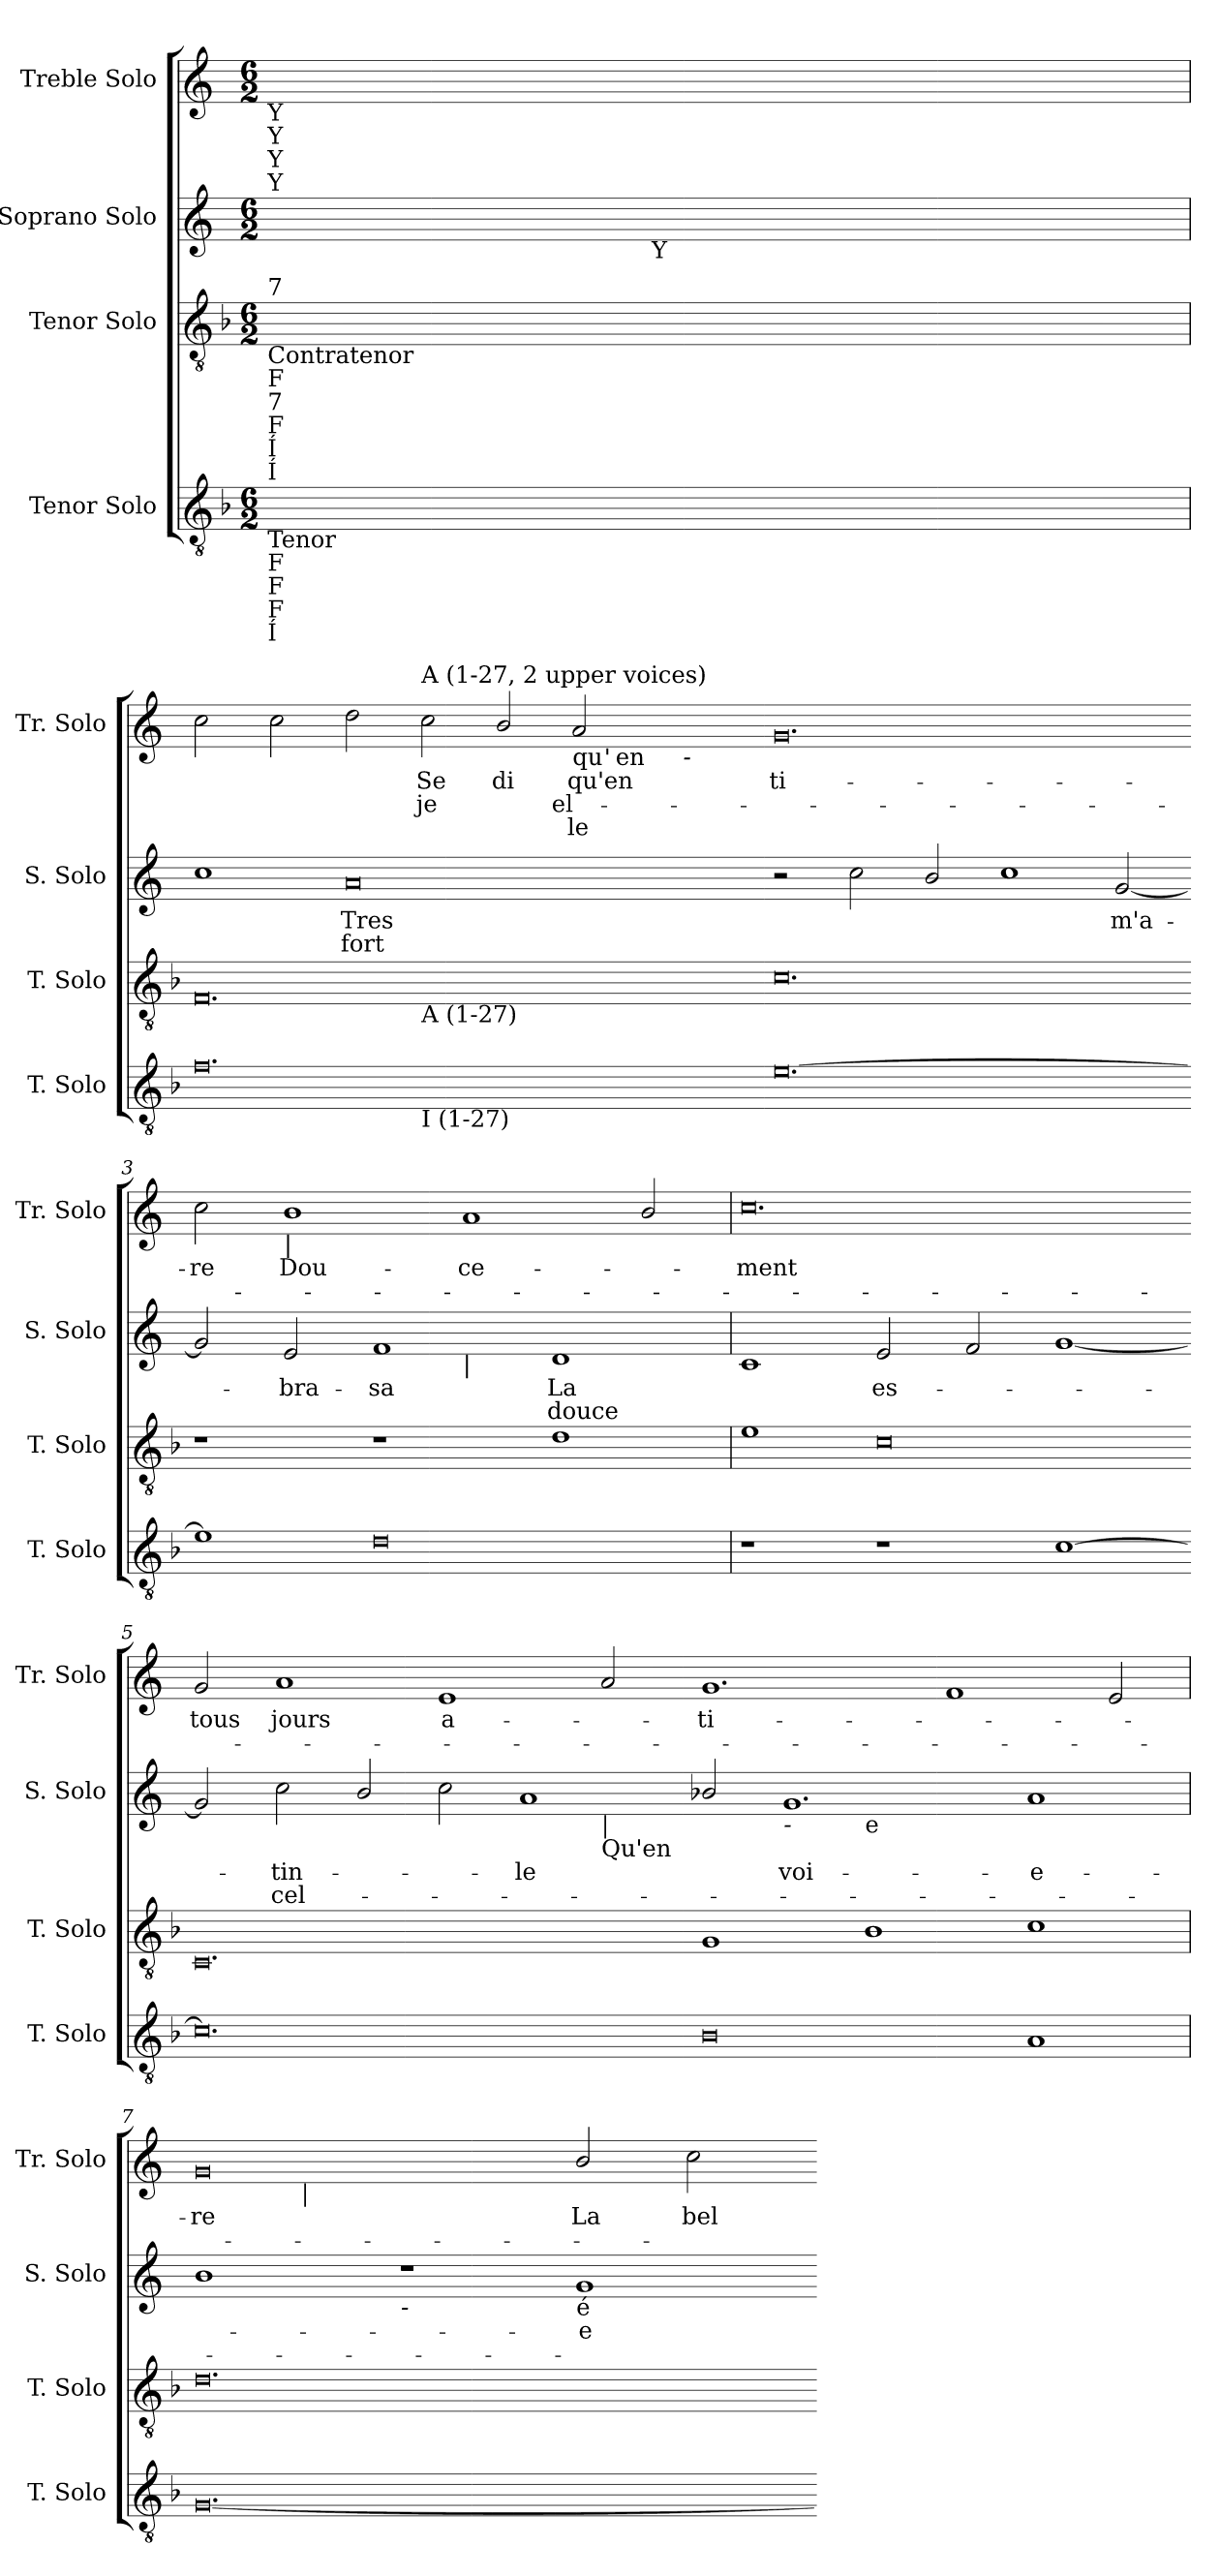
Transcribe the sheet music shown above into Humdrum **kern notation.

**kern	**kern	**kern	**text	**text	**kern	**text	**text	**text
*part4	*part3	*part2	*part2	*part2	*part1	*part1	*part1	*part1
*staff4	*staff3	*staff2	*staff2	*staff2	*staff1	*staff1	*staff1	*staff1
*I"Tenor Solo	*I"Tenor Solo	*I"Soprano Solo	*	*	*I"Treble Solo	*	*	*
*I'T. Solo	*I'T. Solo	*I'S. Solo	*	*	*I'Tr. Solo	*	*	*
!!LO:PB:g=z
*clefGv2	*clefGv2	*clefG2	*	*	*clefG2	*	*	*
*ITrd7c12	*ITrd7c12	*	*	*	*	*	*	*
*k[b-]	*k[b-]	*k[]	*	*	*k[]	*	*	*
*F:	*F:	*C:	*	*	*C:	*	*	*
*M6/2	*M6/2	*M6/2	*	*	*M6/2	*	*	*
=1	=1	=1	=1	=1	=1	=1	=1	=1
!	!	!	!	!	!LO:TX:b:t=Y	!	!	!
!	!	!	!	!	!LO:TX:b:t=Y	!	!	!
!	!	!	!	!	!LO:TX:b:t=Y	!	!	!
!	!	!	!	!	!LO:TX:b:t=Y	!	!	!
!	!	!LO:TX:b:t=a	!	!	!	!	!	!
!	!	!LO:TX:b:t=F	!	!	!	!	!	!
!	!	!LO:TX:a:t=7	!	!	!	!	!	!
!	!	!LO:TX:a:t=7	!	!	!	!	!	!
!	!	!LO:TX:b:t=Y	!	!	!	!	!	!
!	!LO:TX:b:t=Contratenor	!	!	!	!	!	!	!
!	!LO:TX:b:t=F	!	!	!	!	!	!	!
!	!LO:TX:b:t=7	!	!	!	!	!	!	!
!	!LO:TX:a:t=7	!	!	!	!	!	!	!
!	!LO:TX:b:t=F	!	!	!	!	!	!	!
!	!LO:TX:b:t=Í	!	!	!	!	!	!	!
!	!LO:TX:b:t=Í	!	!	!	!	!	!	!
!LO:TX:b:t=Tenor	!	!	!	!	!	!	!	!
!LO:TX:b:t=F	!	!	!	!	!	!	!	!
!LO:TX:b:t=F	!	!	!	!	!	!	!	!
!LO:TX:b:t=F	!	!	!	!	!	!	!	!
!LO:TX:b:t=Í	!	!	!	!	!	!	!	!
!LO:N:vis=1	!LO:N:vis=1	!LO:N:vis=1	!	!	!LO:N:vis=1	!	!	!
*	*	*^	*	*	*	*	*	*
0.ryy	0.ryy	0.ryy	1ryy	.	.	0.ryy	.	.	.
.	.	.	8ryy	.	.	.	.	.	.
.	.	.	16ryy	.	.	.	.	.	.
.	.	.	64...ryy	.	.	.	.	.	.
!	!	!	!LO:TX:b:t=Y	!	!	!	!	!	!
.	.	.	1ryy	.	.	.	.	.	.
.	.	.	2ryy	.	.	.	.	.	.
.	.	.	4ryy	.	.	.	.	.	.
.	.	.	32ryy	.	.	.	.	.	.
.	.	.	512ryy	.	.	.	.	.	.
=1	=1	=1	=1	=1	=1	=1	=1	=1	=1
!	!	!	!	!	!	!LO:TX:b:t=[ ]	!	!	!
!	!	!	!	!	!	!LO:TX:b:t=O	!	!	!
!	!	!LO:TX:b:t=[ ]	!	!	!	!	!	!	!
!	!	!LO:TX:b:t=O	!	!	!	!	!	!	!
!	!LO:TX:b:t=[ ]	!	!	!	!	!	!	!	!
!	!LO:TX:b:t=O	!	!	!	!	!	!	!	!
!LO:TX:b:t=[ ]	!	!	!	!	!	!	!	!	!
!LO:TX:b:t=O	!	!	!	!	!	!	!	!	!
*^	*^	*	*	*	*	*^	*	*	*
*	*	*	*	*	*	*	*	*	*^	*	*	*
*	*	*	*	*v	*v	*	*	*	*	*^	*	*	*
0.Fi	1.ryy	0.FFi	1.ryy	1cci	.	.	2cci\	1ryy	1ryy	1ryy	.	.	.
.	.	.	.	.	.	.	2cci\	.	.	.	.	.	.
!	!	!	!	!	!LO:LY:b:color=#000000	!LO:LY:b:color=#000000	!	!	!	!	!	!	!
.	.	.	.	0ai	Tres	fort	2ddi\	1ryy	1ryy	1ryy	.	.	.
!	!	!	!	!	!	!	!LO:TX:a:t=A (1-27, 2 upper voices)	!	!	!	!	!	!
!	!	!	!LO:TX:b:t=A (1-27)	!	!	!	!	!	!	!	!	!	!
!	!LO:TX:b:t=I (1-27)	!	!	!	!	!	!	!	!	!	!	!	!
!	!	!	!	!	!	!	!	!	!	!	!LO:LY:b:color=#000000	!LO:LY:b:color=#000000	!
.	1.ryy	.	1.ryy	.	.	.	2cci\	.	.	.	Se	je	.
!	!	!	!	!	!	!	!	!	!	!	!LO:LY:b:color=#000000	!	!
.	.	.	.	.	.	.	2bi/	2ryy	2ryy	2ryy	di	.	.
!	!	!	!	!	!	!	!LO:TX:b:t=qu	!	!	!	!	!	!
!	!	!	!	!	!	!	!	!	!	!	!LO:LY:b:color=#000000	!LO:LY:b:color=#000000	!LO:LY:b:color=#000000
.	.	.	.	.	.	.	2ai/	16...ryy	8ryy	4ryy	qu'en	el-	-le
!	!	!	!	!	!	!	!	!LO:TX:b:t='	!	!	!	!	!
.	.	.	.	.	.	.	.	4ryy	.	.	.	.	.
.	.	.	.	.	.	.	.	.	256..ryy	.	.	.	.
!	!	!	!	!	!	!	!	!	!LO:TX:b:t=en	!	!	!	!
.	.	.	.	.	.	.	.	.	4ryy	.	.	.	.
.	.	.	.	.	.	.	.	.	.	16ryy	.	.	.
.	.	.	.	.	.	.	.	.	.	64ryy	.	.	.
.	.	.	.	.	.	.	.	.	.	256.ryy	.	.	.
!	!	!	!	!	!	!	!	!	!	!LO:TX:b:i:t=-	!	!	!
.	.	.	.	.	.	.	.	.	.	8ryy	.	.	.
.	.	.	.	.	.	.	.	8ryy	.	.	.	.	.
.	.	.	.	.	.	.	.	.	16ryy	.	.	.	.
.	.	.	.	.	.	.	.	.	32ryy	.	.	.	.
.	.	.	.	.	.	.	.	.	.	32ryy	.	.	.
.	.	.	.	.	.	.	.	.	64ryy	.	.	.	.
.	.	.	.	.	.	.	.	.	.	128ryy	.	.	.
.	.	.	.	.	.	.	.	.	128ryy	.	.	.	.
.	.	.	.	.	.	.	.	128ryy	.	.	.	.	.
.	.	.	.	.	.	.	.	.	.	512ryy	.	.	.
.	.	.	.	.	.	.	.	.	1024ryy	.	.	.	.
*v	*v	*	*	*	*	*	*v	*v	*v	*v	*	*	*
*	*v	*v	*	*	*	*	*	*	*
=2-	=2-	=2-	=2-	=2-	=2-	=2-	=2-	=2-
*^	*^	*	*	*	*^	*	*	*
*	*	*	*	*	*	*	*	*^	*	*	*
*	*	*	*	*	*	*	*	*	*^	*	*	*
!	!	!	!	!	!	!	!	!	!	!	!LO:LY:b:color=#000000	!	!
*v	*v	*	*	*	*	*	*v	*v	*v	*v	*	*	*
*	*v	*v	*	*	*	*	*	*	*
[>0.Ei	0.Ci	2r	.	.	0.gi	ti-	.	.
.	.	2cci\	.	.	.	.	.	.
.	.	2bi/	.	.	.	.	.	.
.	.	1cci	.	.	.	.	.	.
!	!	!	!LO:LY:b:color=#000000	!	!	!	!	!
.	.	[<2gi/	m'a-	.	.	.	.	.
=3-	=3-	=3-	=3-	=3-	=3-	=3-	=3-	=3-
!	!	!	!	!	!	!LO:LY:b:color=#000000	!	!
*	*	*^	*	*	*	*	*	*
1Ei]	1r	2gi/]	1.ryy	.	.	2cci\	-re	.	.
!	!	!	!	!LO:LY:b:color=#000000	!	!	!	!	!
!	!	!	!	!	!	!LO:TX:b:i:t=|	!	!	!
!	!	!	!	!	!	!	!LO:LY:b:color=#000000	!	!
.	.	2ei/	.	-bra-	.	1bi	Dou-	.	.
!	!	!	!	!LO:LY:b:color=#000000	!	!	!	!	!
0Di	1r	1fi	.	-sa	.	.	.	.	.
!	!	!	!LO:TX:b:i:t=|	!	!	!	!	!	!
!	!	!	!	!	!	!	!LO:LY:b:color=#000000	!	!
.	.	.	1.ryy	.	.	1ai	-ce-	.	.
!	!	!	!	!LO:LY:b:color=#000000	!LO:LY:b:color=#000000	!	!	!	!
.	1Di	1di	.	La	douce	.	.	.	.
.	.	.	.	.	.	2bi/	.	.	.
*	*	*v	*v	*	*	*	*	*	*
=4	=4	=4	=4	=4	=4	=4	=4	=4
*	*	*^	*	*	*	*	*	*
!	!	!	!	!	!	!	!LO:LY:b:color=#000000	!	!
*	*	*v	*v	*	*	*	*	*	*
1r	1Ei	1ci	.	.	0.cci	-ment	.	.
!	!	!	!LO:LY:b:color=#000000	!	!	!	!	!
1r	0Ci	2ei/	es-	.	.	.	.	.
.	.	2fi/	.	.	.	.	.	.
[>1Ci	.	[<1gi	.	.	.	.	.	.
=5-	=5-	=5-	=5-	=5-	=5-	=5-	=5-	=5-
!	!	!	!	!	!	!LO:LY:b:color=#000000	!	!
*	*	*^	*	*	*	*	*	*
0.Ci]	0.CCi	2gi/]	1ryy	.	.	2gi/	tous	.	.
!	!	!	!	!LO:LY:b:color=#000000	!LO:LY:b:color=#000000	!	!	!	!
!	!	!	!	!	!	!	!LO:LY:b:color=#000000	!	!
.	.	2cci\	.	-tin-	-cel-	1ai	jours	.	.
.	.	2bi/	1.ryy	.	.	.	.	.	.
!	!	!	!	!	!	!	!LO:LY:b:color=#000000	!	!
.	.	2cci\	.	.	.	1ei	a-	.	.
!	!	!	!	!LO:LY:b:color=#000000	!	!	!	!	!
.	.	1ai	.	-le	.	.	.	.	.
!	!	!	!LO:TX:b:i:t=|	!	!	!	!	!	!
!	!	!	!LO:TX:b:t=Qu'en	!	!	!	!	!	!
.	.	.	2ryy	.	.	2ai/	.	.	.
=6-	=6-	=6-	=6-	=6-	=6-	=6-	=6-	=6-	=6-
!	!	!	!	!	!	!	!LO:LY:b:color=#000000	!	!
0BB-i	1GGi	2b-Xi/	1ryy	.	.	1.gi	-ti-	.	.
!	!	!LO:TX:b:i:t=-	!	!	!	!	!	!	!
!	!	!	!	!LO:LY:b:color=#000000	!	!	!	!	!
.	.	1.gi	.	voi-	.	.	.	.	.
!	!	!	!LO:TX:b:t=e	!	!	!	!	!	!
.	1BB-i	.	0ryy	.	.	.	.	.	.
.	.	.	.	.	.	1fi	.	.	.
!	!	!	!	!LO:LY:b:color=#000000	!	!	!	!	!
1AAi	1Ci	1ai	.	-e-	.	.	.	.	.
.	.	.	.	.	.	2ei/	.	.	.
*	*	*v	*v	*	*	*	*	*	*
!!LO:LB:g=z
=7	=7	=7	=7	=7	=7	=7	=7	=7
*	*	*^	*	*	*	*	*	*
!	!	!LO:TX:b:i:t=-	!	!	!	!	!	!	!
!	!	!	!	!	!	!	!LO:LY:b:color=#000000	!	!
*	*	*v	*v	*	*	*^	*	*	*
[<0.GGi	0.Di	1bi	.	.	0gi	4ryy	-re	.	.
.	.	.	.	.	.	8ryy	.	.	.
.	.	.	.	.	.	128..ryy	.	.	.
!	!	!	!	!	!	!LO:TX:b:i:t=|	!	!	!
.	.	.	.	.	.	1ryy	.	.	.
!	!	!LO:TX:b:i:t=-	!	!	!	!	!	!	!
.	.	1r	.	.	.	.	.	.	.
.	.	.	.	.	.	1ryy	.	.	.
!	!	!	!LO:LY:b:color=#000000	!	!	!	!	!	!
!	!	!LO:TX:b:t=é	!	!	!	!	!	!	!
!	!	!	!	!	!	!	!LO:LY:b:color=#000000	!	!
.	.	1gi	-e	.	2bi/	.	La	.	.
.	.	.	.	.	.	2ryy	.	.	.
!	!	!	!	!	!	!	!LO:LY:b:color=#000000	!	!
.	.	.	.	.	2cci\	.	bel-	.	.
.	.	.	.	.	.	16ryy	.	.	.
.	.	.	.	.	.	32ryy	.	.	.
.	.	.	.	.	.	64ryy	.	.	.
.	.	.	.	.	.	512ryy	.	.	.
*	*	*	*	*	*v	*v	*	*	*
=-	=-	=-	=-	=-	=-	=-	=-	=-
*-	*-	*-	*-	*-	*-	*-	*-	*-
